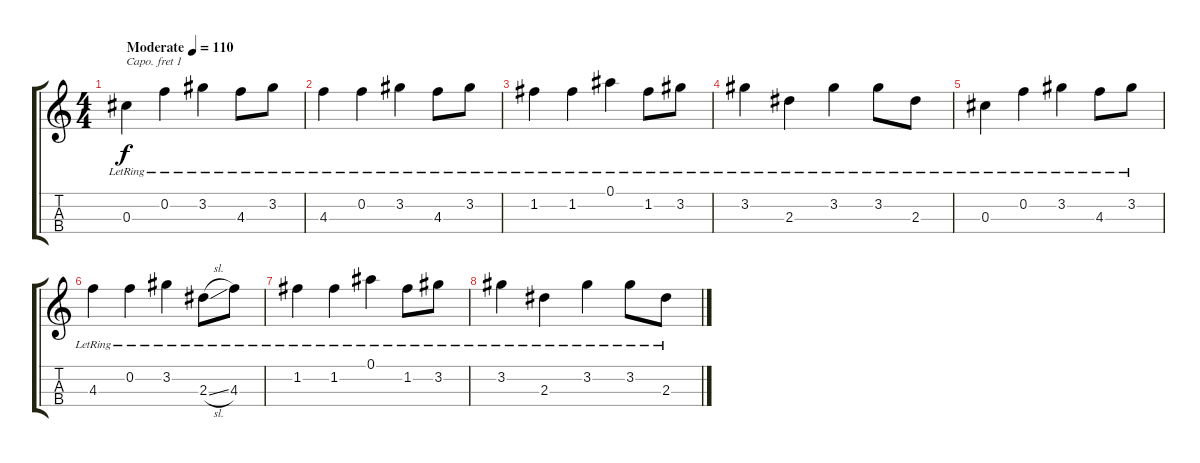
\track "" {instrument acousticguitarnylon}
\staff {score tabs}
\capo 1
\tuning (A4 E4 C4 G4) {hide}
\ts (4 4)
\tempo (110 "Moderate")
\clef g2
\ks c
0.3{lr}.4{dy f instrument acousticguitarnylon} 0.2{lr}.4 3.2{lr}.4 4.3{lr}.8 3.2{lr}.8 |
4.3{lr}.4 0.2{lr}.4 3.2{lr}.4 4.3{lr}.8 3.2{lr}.8 |
1.2{lr}.4 1.2{lr}.4 0.1{lr}.4 1.2{lr}.8 3.2{lr}.8 |
3.2{lr}.4 2.3{lr}.4 3.2{lr}.4 3.2{lr}.8 2.3{lr}.8 |
0.3{lr}.4 0.2{lr}.4 3.2{lr}.4 4.3{lr}.8 3.2{lr}.8 |
4.3{lr}.4 0.2{lr}.4 3.2{lr}.4 2.3{sl lr}.8 4.3{lr}.8 |
1.2{lr}.4 1.2{lr}.4 0.1{lr}.4 1.2{lr}.8 3.2{lr}.8 |
3.2{lr}.4 2.3{lr}.4 3.2{lr}.4 3.2{lr}.8 2.3{lr}.8
